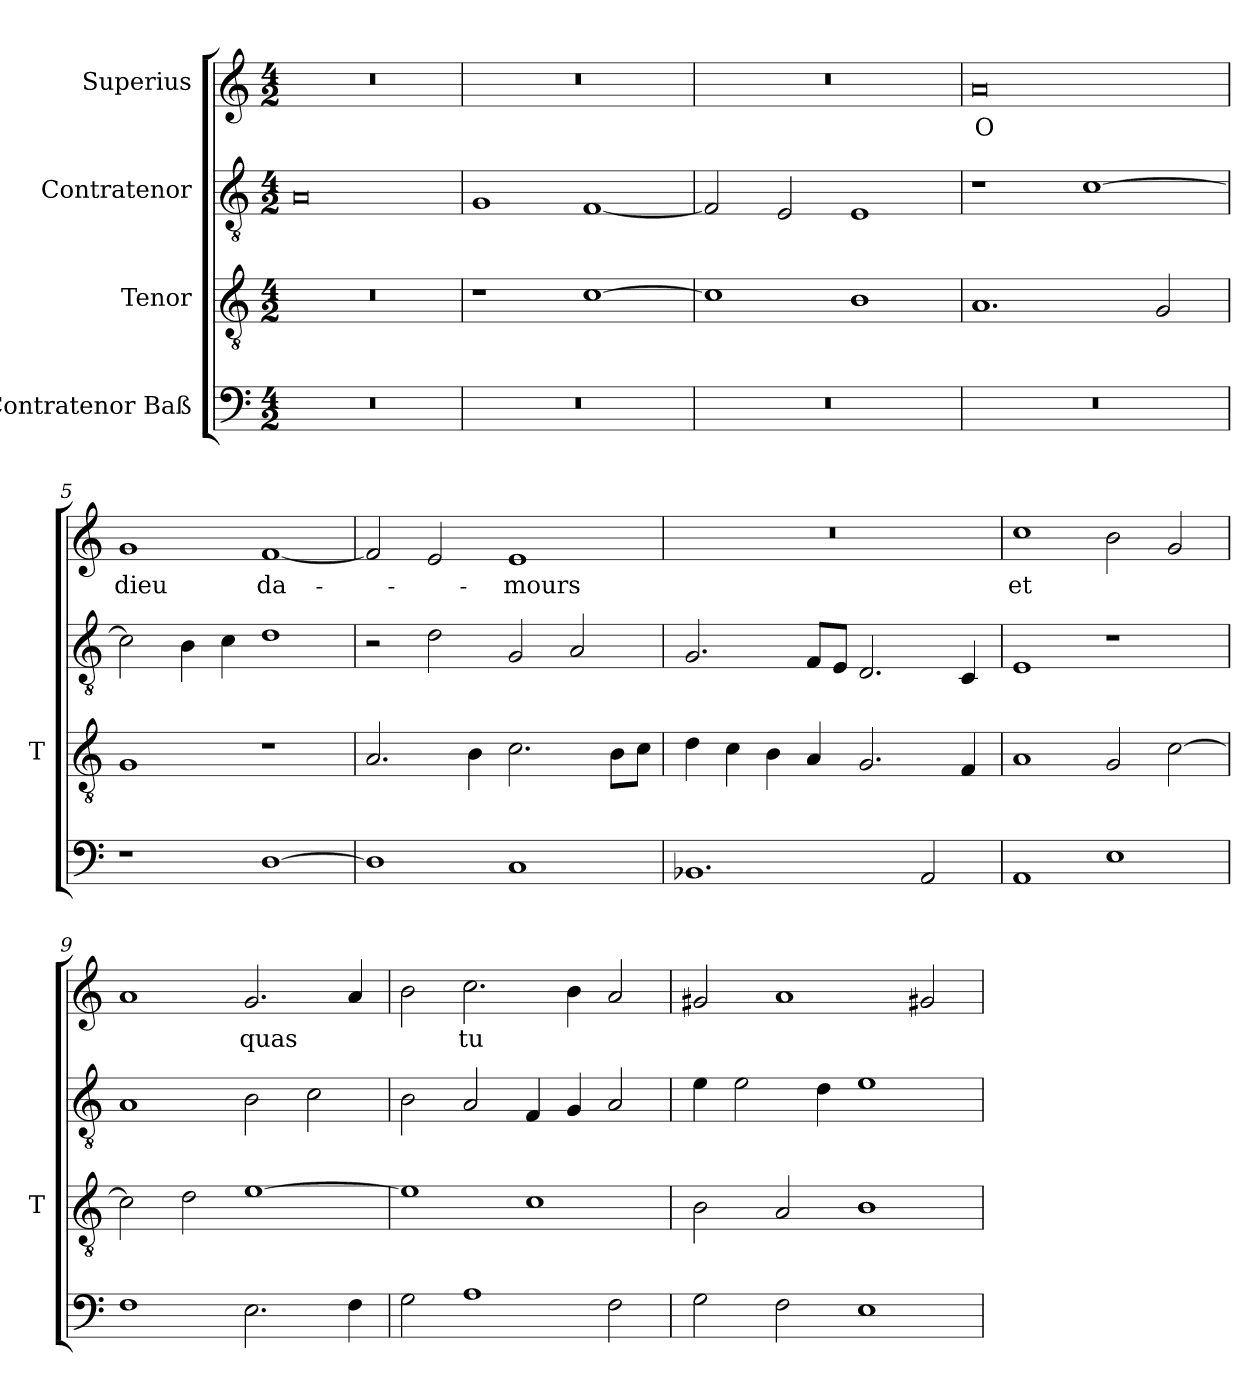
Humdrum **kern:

**kern	**kern	**kern	**kern	**text
*part4	*part3	*part2	*part1	*part1
*staff4	*staff3	*staff2	*staff1	*staff1
*I"Contratenor Baß	*I"Tenor	*I"Contratenor	*I"Superius	*
*	*I'T	*	*	*
*clefF4	*clefGv2	*clefGv2	*clefG2	*
*M4/2	*M4/2	*M4/2	*M4/2	*
=1	=1	=1	=1	=1
0r	0r	0A	0r	.
=2	=2	=2	=2	=2
0r	1r	1G	0r	.
.	[1c	[1F	.	.
=3	=3	=3	=3	=3
0r	1c]	2F]	0r	.
.	.	2E	.	.
.	1B	1E	.	.
=4	=4	=4	=4	=4
0r	1.A	1r	0a	-O
.	.	[1c	.	.
.	2G	.	.	.
=5	=5	=5	=5	=5
1r	1G	2c]	1g	-dieu
.	.	4B	.	.
.	.	4c	.	.
[1D	1r	1d	[1f	da-
=6	=6	=6	=6	=6
1D]	2.A	2r	2f]	.
.	.	2d	2e	.
.	4B	.	.	.
1C	2.c	2G	1e	-mours
.	.	2A	.	.
.	8B\L	.	.	.
.	8c\J	.	.	.
=7	=7	=7	=7	=7
1.BB-X	4d	2.G	0r	.
.	4c	.	.	.
.	4B	.	.	.
.	4A	8F/L	.	.
.	.	8E/J	.	.
.	2.G	2.D	.	.
2AA	.	.	.	.
.	4F	4C	.	.
=8	=8	=8	=8	=8
1AA	1A	1E	1cc	-et
1E	2G	1r	2b	.
.	[2c	.	2g	.
=9	=9	=9	=9	=9
1F	2c]	1A	1a	.
.	2d	.	.	.
2.E	[1e	2B	2.g	-quas
.	.	2c	.	.
4F	.	.	4a	.
=10	=10	=10	=10	=10
2G	1e]	2B	2b	.
1A	.	2A	2.cc	-tu
.	1c	4F	.	.
.	.	4G	4b	.
2F	.	2A	2a	.
=11	=11	=11	=11	=11
2G	2B	4e	2g#X	.
.	.	2e	.	.
2F	2A	.	1a	.
.	.	4d	.	.
1E	1B	1e	.	.
.	.	.	2g#X	.
=	=	=	=	=
*-	*-	*-	*-	*-
